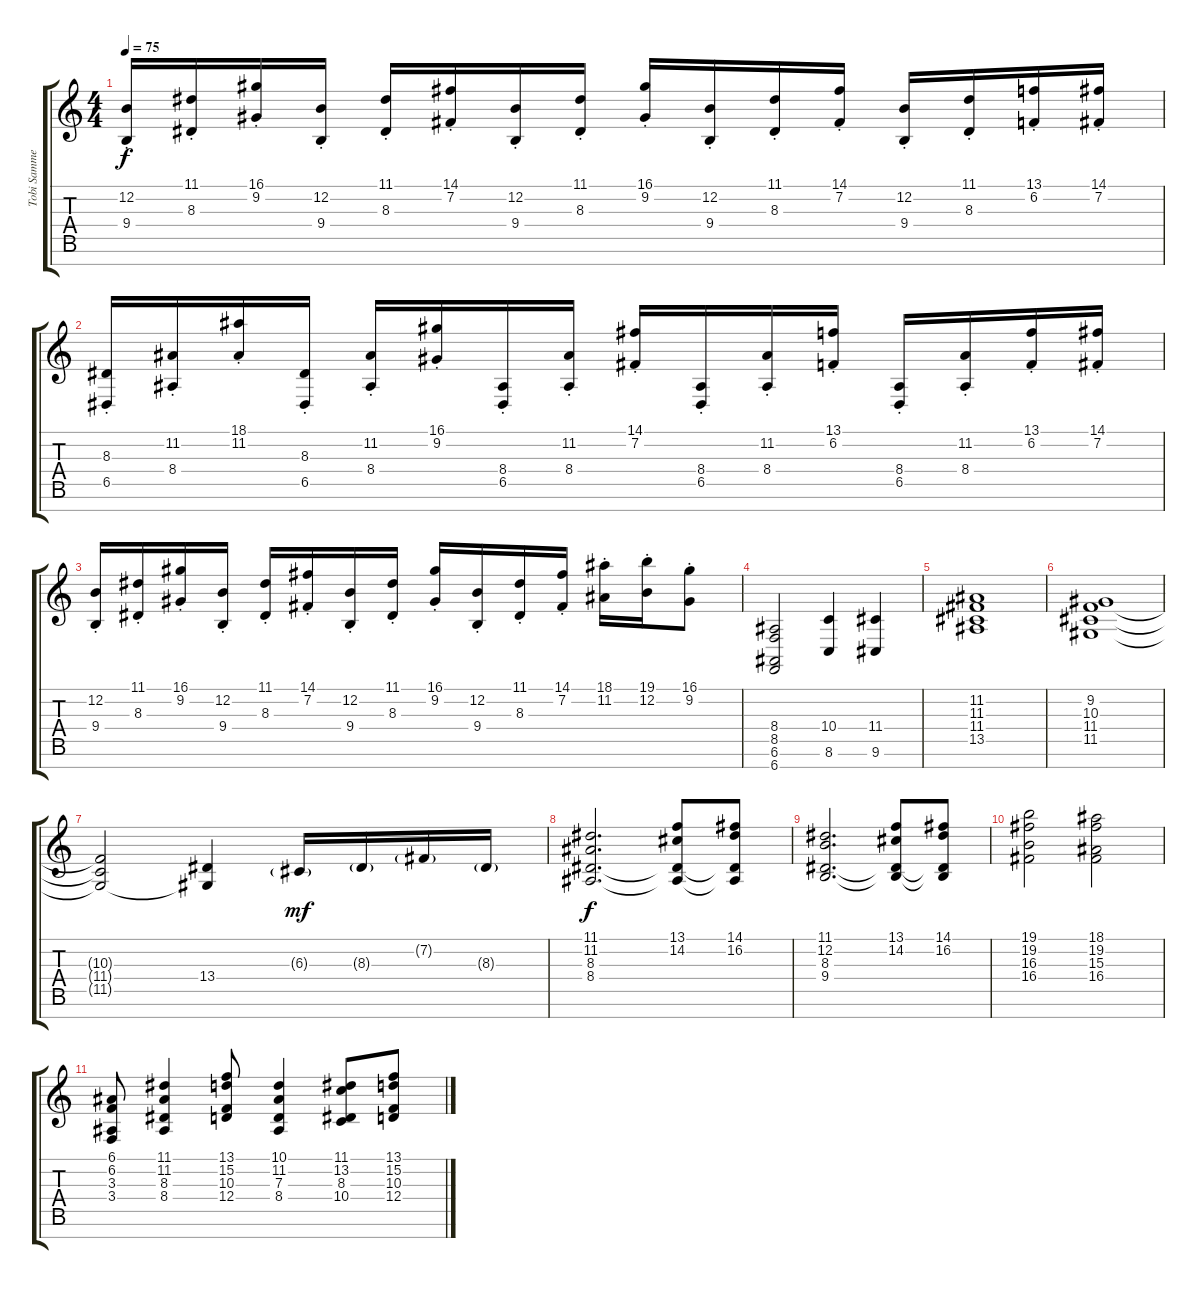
\track ("Tobi Sammet - Strings" "Tobi Samme") {instrument stringensemble1}
\staff {score tabs}
\tuning (E4 B3 G3 D3 A2 E2 B1) {hide}
\ts (4 4)
\tempo 75
\clef g2
\ks c
(12.2{st} 9.4{st}).16{dy f} (11.1{st} 8.3{st}).16 (16.1{st} 9.2{st}).16 (12.2{st} 9.4{st}).16 (11.1{st} 8.3{st}).16 (14.1{st} 7.2{st}).16 (12.2{st} 9.4{st}).16 (11.1{st} 8.3{st}).16 (16.1{st} 9.2{st}).16 (12.2{st} 9.4{st}).16 (11.1{st} 8.3{st}).16 (14.1{st} 7.2{st}).16 (12.2{st} 9.4{st}).16 (11.1{st} 8.3{st}).16 (13.1{st} 6.2{st}).16 (14.1{st} 7.2{st}).16 |
(8.3{st} 6.5{st}).16 (11.2{st} 8.4{st}).16 (18.1{st} 11.2{st}).16 (8.3{st} 6.5{st}).16 (11.2{st} 8.4{st}).16 (16.1{st} 9.2{st}).16 (8.4{st} 6.5{st}).16 (11.2{st} 8.4{st}).16 (14.1{st} 7.2{st}).16 (8.4{st} 6.5{st}).16 (11.2{st} 8.4{st}).16 (13.1{st} 6.2{st}).16 (8.4{st} 6.5{st}).16 (11.2{st} 8.4{st}).16 (13.1{st} 6.2{st}).16 (14.1{st} 7.2{st}).16 |
(12.2{st} 9.4{st}).16 (11.1{st} 8.3{st}).16 (16.1{st} 9.2{st}).16 (12.2{st} 9.4{st}).16 (11.1{st} 8.3{st}).16 (14.1{st} 7.2{st}).16 (12.2{st} 9.4{st}).16 (11.1{st} 8.3{st}).16 (16.1{st} 9.2{st}).16 (12.2{st} 9.4{st}).16 (11.1{st} 8.3{st}).16 (14.1{st} 7.2{st}).16 (18.1{st} 11.2{st}).16 (19.1{st} 12.2{st}).16 (16.1{st} 9.2{st}).8 |
(8.4 8.5 6.6 6.7).2{instrument stringensemble2} (10.4 8.6).4 (11.4 9.6).4 |
(11.2 11.3 11.4 13.5).1 |
(9.2 10.3 11.4 11.5).1 |
(10.3{t} 11.4{t} 11.5{t}).2 (13.4 11.5{t}).4 6.3{g}.16{dy mf instrument stringensemble1} 8.3{g}.16 7.2{g}.16 8.3{g}.16 |
(11.1 11.2 8.3 8.4).2{d dy f instrument stringensemble2} (13.1 14.2 8.3{t} 8.4{t}).8 (14.1 16.2 8.3{t} 8.4{t}).8 |
(11.1 12.2 8.3 9.4).2{d} (13.1 14.2 8.3{t} 9.4{t}).8 (14.1 16.2 8.3{t} 9.4{t}).8 |
(19.1 19.2 16.3 16.4).2 (18.1 19.2 15.3 16.4).2 |
(6.1 6.2 3.3 3.4).8 (11.1 11.2 8.3 8.4).4 (13.1 15.2 10.3 12.4).8 (10.1 11.2 7.3 8.4).4 (11.1 13.2 8.3 10.4).8 (13.1 15.2 10.3 12.4).8
